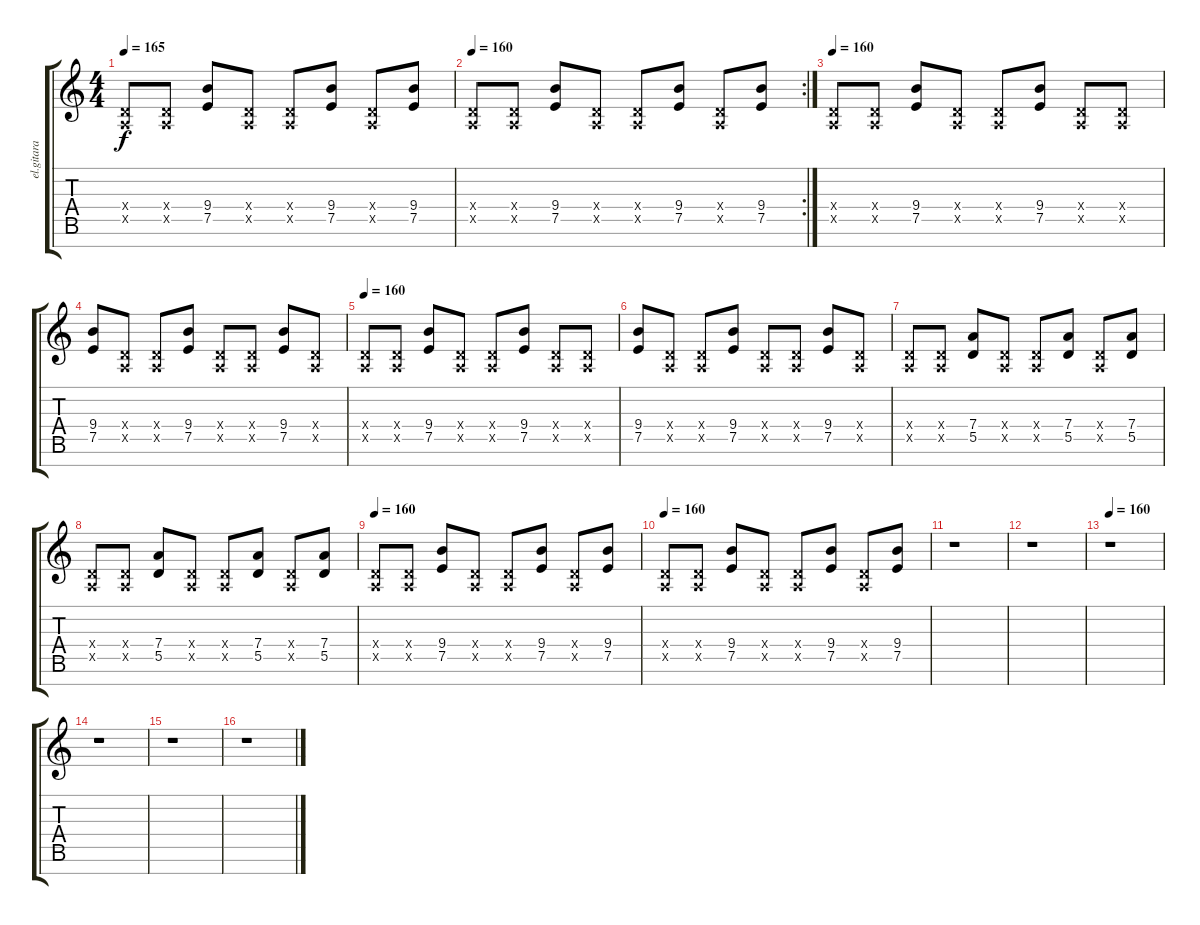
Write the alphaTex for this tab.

\track ("el.gitara" "el.gitara") {instrument distortionguitar}
\staff {score tabs}
\tuning (E4 B3 G3 D3 A2 E2 B1) {hide}
\ts (4 4)
\tempo 165
\clef g2
\ks c
(0.4{x} 0.5{x}).8{dy f} (0.4{x} 0.5{x}).8 (9.4 7.5).8 (0.4{x} 0.5{x}).8 (0.4{x} 0.5{x}).8 (9.4 7.5).8 (0.4{x} 0.5{x}).8 (9.4 7.5).8 |
\rc 2
\tempo 165
\tempo 160
(0.4{x} 0.5{x}).8 (0.4{x} 0.5{x}).8 (9.4 7.5).8 (0.4{x} 0.5{x}).8 (0.4{x} 0.5{x}).8 (9.4 7.5).8 (0.4{x} 0.5{x}).8 (9.4 7.5).8 |
\tempo 165
\tempo 160
(0.4{x} 0.5{x}).8 (0.4{x} 0.5{x}).8 (9.4 7.5).8 (0.4{x} 0.5{x}).8 (0.4{x} 0.5{x}).8 (9.4 7.5).8 (0.4{x} 0.5{x}).8 (0.4{x} 0.5{x}).8 |
(9.4 7.5).8 (0.4{x} 0.5{x}).8 (0.4{x} 0.5{x}).8 (9.4 7.5).8 (0.4{x} 0.5{x}).8 (0.4{x} 0.5{x}).8 (9.4 7.5).8 (0.4{x} 0.5{x}).8 |
\tempo 165
\tempo 160
(0.4{x} 0.5{x}).8 (0.4{x} 0.5{x}).8 (9.4 7.5).8 (0.4{x} 0.5{x}).8 (0.4{x} 0.5{x}).8 (9.4 7.5).8 (0.4{x} 0.5{x}).8 (0.4{x} 0.5{x}).8 |
(9.4 7.5).8 (0.4{x} 0.5{x}).8 (0.4{x} 0.5{x}).8 (9.4 7.5).8 (0.4{x} 0.5{x}).8 (0.4{x} 0.5{x}).8 (9.4 7.5).8 (0.4{x} 0.5{x}).8 |
(0.4{x} 0.5{x}).8 (0.4{x} 0.5{x}).8 (7.4 5.5).8 (0.4{x} 0.5{x}).8 (0.4{x} 0.5{x}).8 (7.4 5.5).8 (0.4{x} 0.5{x}).8 (7.4 5.5).8 |
(0.4{x} 0.5{x}).8 (0.4{x} 0.5{x}).8 (7.4 5.5).8 (0.4{x} 0.5{x}).8 (0.4{x} 0.5{x}).8 (7.4 5.5).8 (0.4{x} 0.5{x}).8 (7.4 5.5).8 |
\tempo 165
\tempo 160
(0.4{x} 0.5{x}).8 (0.4{x} 0.5{x}).8 (9.4 7.5).8 (0.4{x} 0.5{x}).8 (0.4{x} 0.5{x}).8 (9.4 7.5).8 (0.4{x} 0.5{x}).8 (9.4 7.5).8 |
\tempo 165
\tempo 160
(0.4{x} 0.5{x}).8 (0.4{x} 0.5{x}).8 (9.4 7.5).8 (0.4{x} 0.5{x}).8 (0.4{x} 0.5{x}).8 (9.4 7.5).8 (0.4{x} 0.5{x}).8 (9.4 7.5).8 |
r.1 |
r.1 |
\tempo 160
r.1 |
r.1 |
r.1 |
r.1
